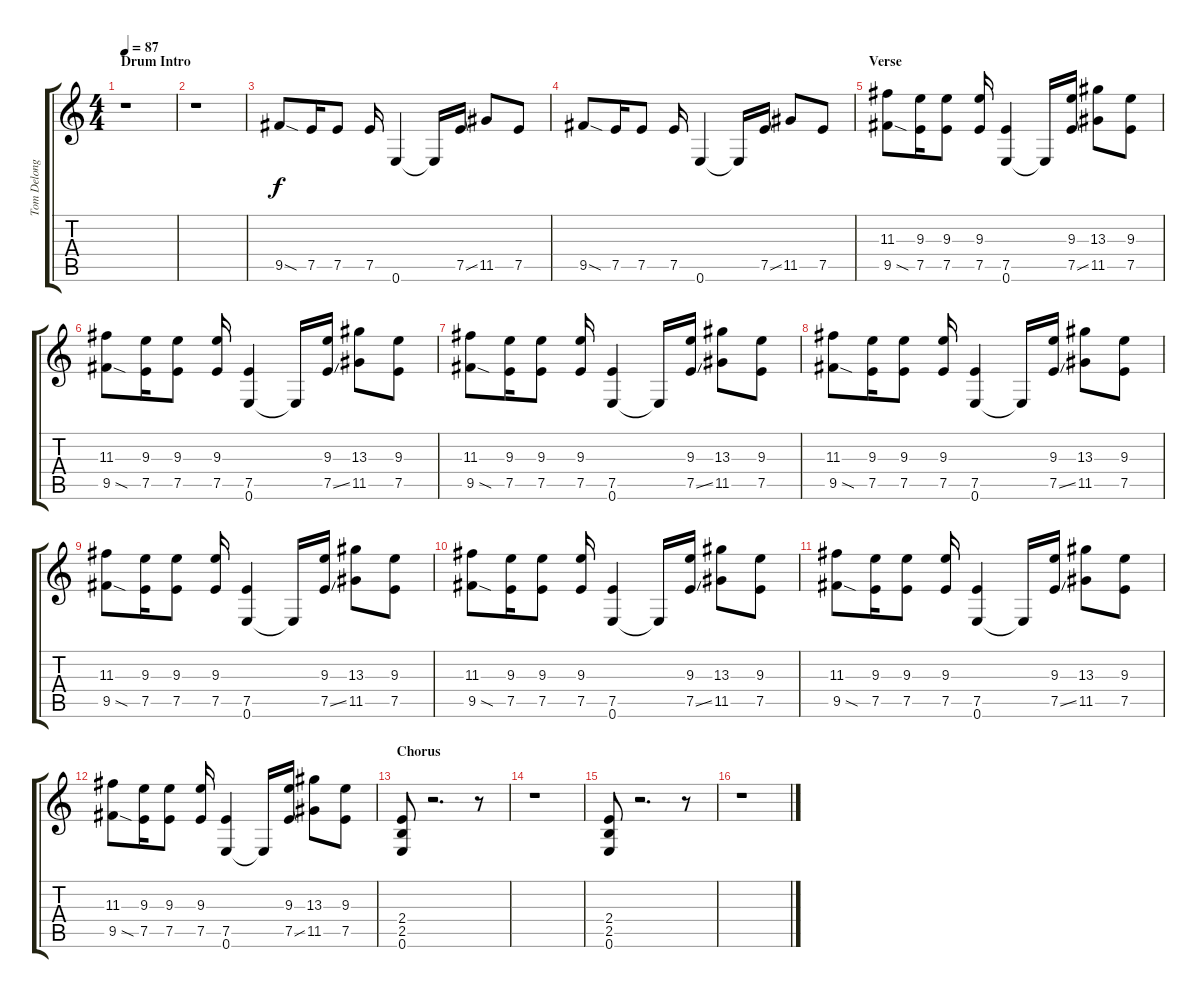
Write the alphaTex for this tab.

\track ("Tom Delonge" "Tom Delong") {instrument overdrivenguitar}
\staff {score tabs}
\tuning (E4 B3 G3 D3 A2 E2) {hide}
\ts (4 4)
\section ("" "Drum Intro")
\tempo 87
\clef g2
\ks c
r.1{dy f volume 4 instrument overdrivenguitar} |
r.1 |
9.5{sod}.8 7.5.16 7.5.8 7.5.16 0.6.4 0.6{t}.16 7.5{ss}.16 11.5.8 7.5.8 |
9.5{sod}.8 7.5.16 7.5.8 7.5.16 0.6.4 0.6{t}.16 7.5{ss}.16 11.5.8 7.5.8 |
\section ("" "Verse")
(11.3 9.5{sod}).8{volume 10} (9.3 7.5).16 (9.3 7.5).8 (9.3 7.5).16 (7.5 0.6).4 0.6{t}.16 (9.3 7.5{ss}).16 (13.3 11.5).8 (9.3 7.5).8 |
(11.3 9.5{sod}).8 (9.3 7.5).16 (9.3 7.5).8 (9.3 7.5).16 (7.5 0.6).4 0.6{t}.16 (9.3 7.5{ss}).16 (13.3 11.5).8 (9.3 7.5).8 |
(11.3 9.5{sod}).8 (9.3 7.5).16 (9.3 7.5).8 (9.3 7.5).16 (7.5 0.6).4 0.6{t}.16 (9.3 7.5{ss}).16 (13.3 11.5).8 (9.3 7.5).8 |
(11.3 9.5{sod}).8 (9.3 7.5).16 (9.3 7.5).8 (9.3 7.5).16 (7.5 0.6).4 0.6{t}.16 (9.3 7.5{ss}).16 (13.3 11.5).8 (9.3 7.5).8 |
(11.3 9.5{sod}).8 (9.3 7.5).16 (9.3 7.5).8 (9.3 7.5).16 (7.5 0.6).4 0.6{t}.16 (9.3 7.5{ss}).16 (13.3 11.5).8 (9.3 7.5).8 |
(11.3 9.5{sod}).8 (9.3 7.5).16 (9.3 7.5).8 (9.3 7.5).16 (7.5 0.6).4 0.6{t}.16 (9.3 7.5{ss}).16 (13.3 11.5).8 (9.3 7.5).8 |
(11.3 9.5{sod}).8 (9.3 7.5).16 (9.3 7.5).8 (9.3 7.5).16 (7.5 0.6).4 0.6{t}.16 (9.3 7.5{ss}).16 (13.3 11.5).8 (9.3 7.5).8 |
(11.3 9.5{sod}).8 (9.3 7.5).16 (9.3 7.5).8 (9.3 7.5).16 (7.5 0.6).4 0.6{t}.16 (9.3 7.5{ss}).16 (13.3 11.5).8 (9.3 7.5).8 |
\section ("" "Chorus")
(2.4 2.5 0.6).8 r.2{d} r.8 |
r.1 |
(2.4 2.5 0.6).8 r.2{d} r.8 |
r.1
